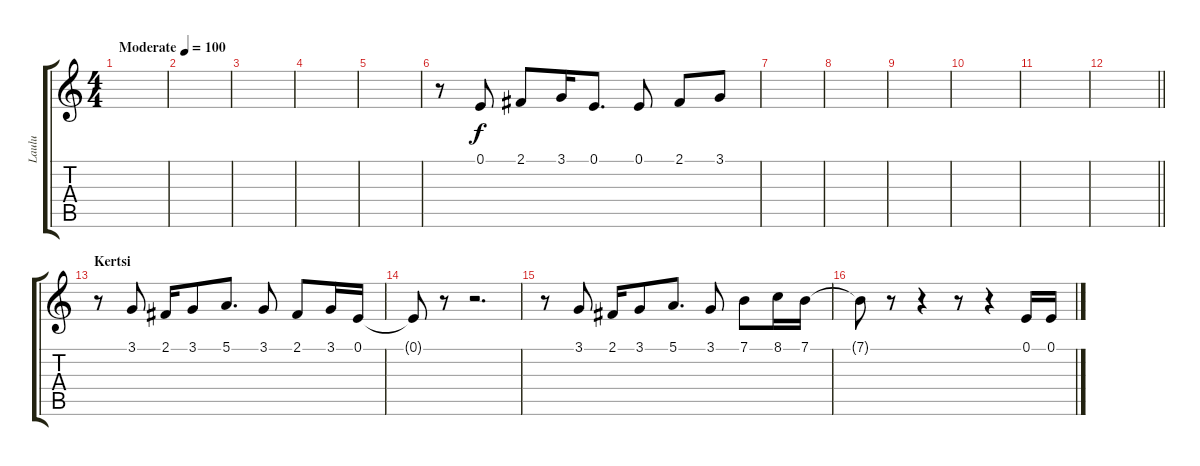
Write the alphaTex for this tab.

\track ("Laulu" "Laulu") {instrument lead6voice}
\staff {score tabs}
\tuning (E4 B3 G3 D3 A2 E2) {hide}
\ts (4 4)
\tempo (100 "Moderate")
\clef g2
\ks c
|
|
|
|
|
r.8 0.1.8 2.1.8 3.1.16 0.1.8{d} 0.1.8 2.1.8 3.1.8 |
|
|
|
|
|
\barLineRight lightlight
|
\section ("" "Kertsi")
r.8 3.1.8 2.1.16 3.1.8 5.1.8{d} 3.1.8 2.1.8 3.1.16 0.1.16 |
0.1{t}.8 r.8 r.2{d} |
r.8 3.1.8 2.1.16 3.1.8 5.1.8{d} 3.1.8 7.1.8 8.1.16 7.1.16 |
7.1{t}.8 r.8 r.4 r.8 r.4 0.1.16 0.1.16
